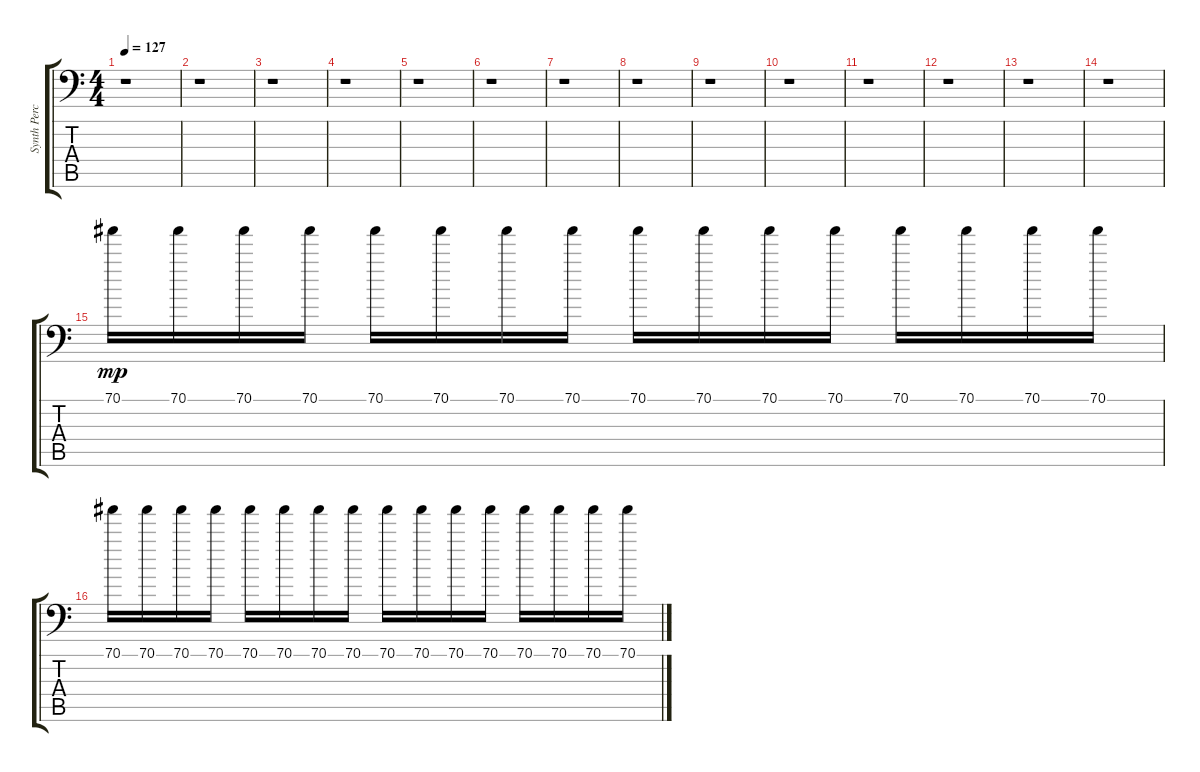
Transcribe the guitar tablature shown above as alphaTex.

\track ("Synth Percussion" "Synth Perc") {instrument acousticgrandpiano}
\staff {score tabs}
\tuning (C-1 C-1 C-1 C-1 C-1 C-1) {hide}
\ts (4 4)
\tempo 127
\clef f4
\ks c
r.1{dy pp} |
r.1 |
r.1 |
r.1 |
r.1 |
r.1 |
r.1 |
r.1 |
r.1 |
r.1 |
r.1 |
r.1 |
r.1 |
r.1 |
70.1.16{dy mp} 70.1.16 70.1.16 70.1.16 70.1.16 70.1.16 70.1.16 70.1.16 70.1.16 70.1.16 70.1.16 70.1.16 70.1.16 70.1.16 70.1.16 70.1.16 |
70.1.16 70.1.16 70.1.16 70.1.16 70.1.16 70.1.16 70.1.16 70.1.16 70.1.16 70.1.16 70.1.16 70.1.16 70.1.16 70.1.16 70.1.16 70.1.16
